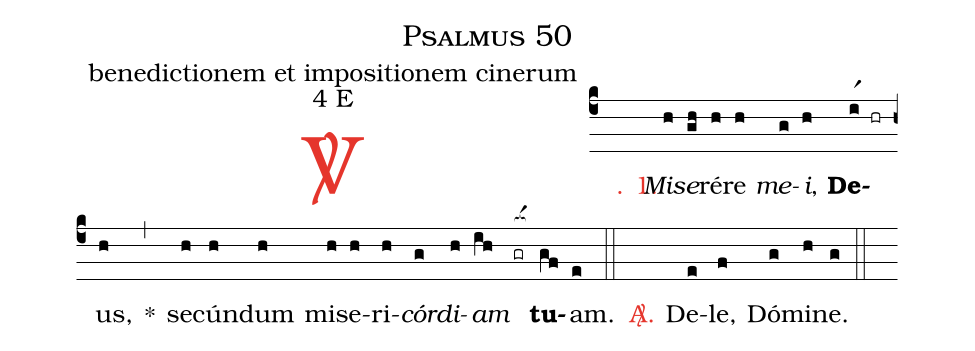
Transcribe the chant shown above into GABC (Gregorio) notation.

name: Psalmus 50;
office-part: benedictionem et impositionem cinerum;
mode: 4;
mode-differentia: E;
%%
(c4)

<c><sp>V/</sp>. 1.</c>() <i>Mi</i>(h)<i>se</i>(gh)ré(h)re(h) <i>me</i>(g)<i>i</i>,(h) <b>De</b>(ir1 hr)us,(h) *(,) se(h)cún(h)dum(h) mi(h)se(h)ri(h)<i>cór</i>(g)<i>di</i>(h)<i>am</i>(ih) <nlba>(gr[ocba:1{])<b>tu</b>(gf[ocba:0}])am.</nlba>(e)

(::)

<nlba><c><sp>A/</sp>.</c>() De</nlba>(e)le,(f) Dó(g)mi(h)ne.(g)

(::)
